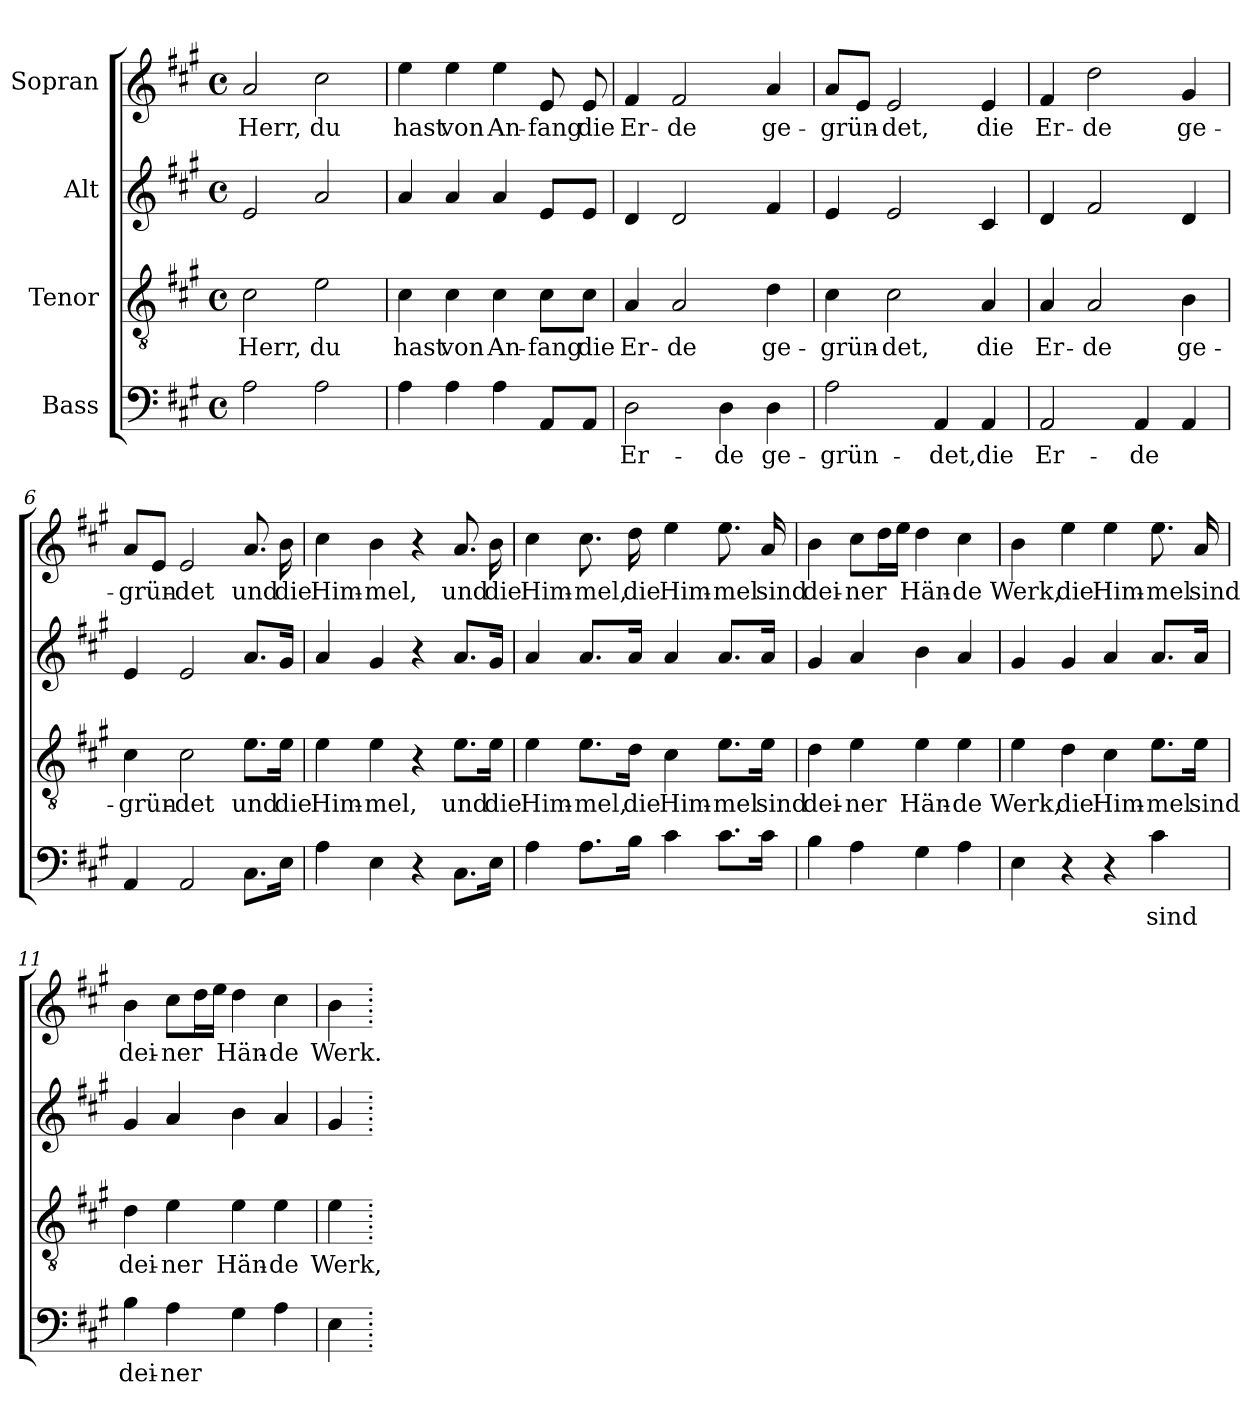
**kern	**text	**kern	**text	**kern	**kern	**text
*part4	*part4	*part3	*part3	*part2	*part1	*part1
*staff4	*staff4	*staff3	*staff3	*staff2	*staff1	*staff1
*I"Bass	*	*I"Tenor	*	*I"Alt	*I"Sopran	*
*clefF4	*	*clefGv2	*	*clefG2	*clefG2	*
*k[f#c#g#]	*	*k[f#c#g#]	*	*k[f#c#g#]	*k[f#c#g#]	*
*M4/4	*	*M4/4	*	*M4/4	*M4/4	*
*met(c)	*	*met(c)	*	*met(c)	*met(c)	*
*MM96	*	*MM96	*	*MM96	*MM96	*
=1	=1	=1	=1	=1	=1	=1
2A\	.	2c#\	Herr,	2e/	2a/	Herr,
2A\	.	2e\	du	2a/	2cc#\	du
=2	=2	=2	=2	=2	=2	=2
4A\	.	4c#\	hast	4a/	4ee\	hast
4A\	.	4c#\	von	4a/	4ee\	von
4A\	.	4c#\	An-	4a/	4ee\	An-
8AA/L	.	8c#\L	-fang	8e/L	8e/	-fang
8AA/J	.	8c#\J	die	8e/J	8e/	die
=3	=3	=3	=3	=3	=3	=3
2D\	Er-	4A/	Er-	4d/	4f#/	Er-
.	.	2A/	-de	2d/	2f#/	-de
4D\	-de	.	.	.	.	.
4D\	ge-	4d\	ge-	4f#/	4a/	ge-
=4	=4	=4	=4	=4	=4	=4
2A\	-grün-	4c#\	-grün-	4e/	8a/L	-grün-
.	.	.	.	.	8e/J	.
.	.	2c#\	-det,	2e/	2e/	-det,
4AA/	-det,	.	.	.	.	.
4AA/	die	4A/	die	4c#/	4e/	die
=5	=5	=5	=5	=5	=5	=5
2AA/	Er-	4A/	Er-	4d/	4f#/	Er-
.	.	2A/	-de	2f#/	2dd\	-de
4AA/	-de	.	.	.	.	.
4AA/	.	4B\	ge-	4d/	4g#/	ge-
!!LO:LB:g=z
=6	=6	=6	=6	=6	=6	=6
4AA/	.	4c#\	-grün-	4e/	8a/L	-grün-
.	.	.	.	.	8e/J	.
2AA/	.	2c#\	-det	2e/	2e/	-det
8.C#\L	.	8.e\L	und	8.a/L	8.a/	und
16E\Jk	.	16e\Jk	die	16g#/Jk	16b\	die
=7	=7	=7	=7	=7	=7	=7
4A\	.	4e\	Him-	4a/	4cc#\	Him-
4E\	.	4e\	-mel,	4g#/	4b\	-mel,
4r	.	4r	.	4r	4r	.
8.C#\L	.	8.e\L	und	8.a/L	8.a/	und
16E\Jk	.	16e\Jk	die	16g#/Jk	16b\	die
=8	=8	=8	=8	=8	=8	=8
4A\	.	4e\	Him-	4a/	4cc#\	Him-
8.A\L	.	8.e\L	-mel,	8.a/L	8.cc#\	-mel,
16B\Jk	.	16d\Jk	die	16a/Jk	16dd\	die
4c#\	.	4c#\	Him-	4a/	4ee\	Him-
8.c#\L	.	8.e\L	-mel	8.a/L	8.ee\	-mel
16c#\Jk	.	16e\Jk	sind	16a/Jk	16a/	sind
!!LO:LB:g=z
=9	=9	=9	=9	=9	=9	=9
4B\	.	4d\	dei-	4g#/	4b\	dei-
4A\	.	4e\	-ner	4a/	8cc#\L	-ner
.	.	.	.	.	16dd\L	.
.	.	.	.	.	16ee\JJ	.
4G#\	.	4e\	Hän-	4b\	4dd\	Hän-
4A\	.	4e\	-de	4a/	4cc#\	-de
=10	=10	=10	=10	=10	=10	=10
4E\	.	4e\	Werk,	4g#/	4b\	Werk,
4r	.	4d\	die	4g#/	4ee\	die
4r	.	4c#\	Him-	4a/	4ee\	Him-
4c#\	sind	8.e\L	-mel	8.a/L	8.ee\	-mel
.	.	16e\Jk	sind	16a/Jk	16a/	sind
=11	=11	=11	=11	=11	=11	=11
4B\	dei-	4d\	dei-	4g#/	4b\	dei-
4A\	-ner	4e\	-ner	4a/	8cc#\L	-ner
.	.	.	.	.	16dd\L	.
.	.	.	.	.	16ee\JJ	.
4G#\	.	4e\	Hän-	4b\	4dd\	Hän-
4A\	.	4e\	-de	4a/	4cc#\	-de
!!LO:LB:g=z
=12	=12	=12	=12	=12	=12	=12
4E\	.	4e\	Werk,	4g#/	4b\	Werk.
=.	=.	=.	=.	=.	=.	=.
*-	*-	*-	*-	*-	*-	*-
